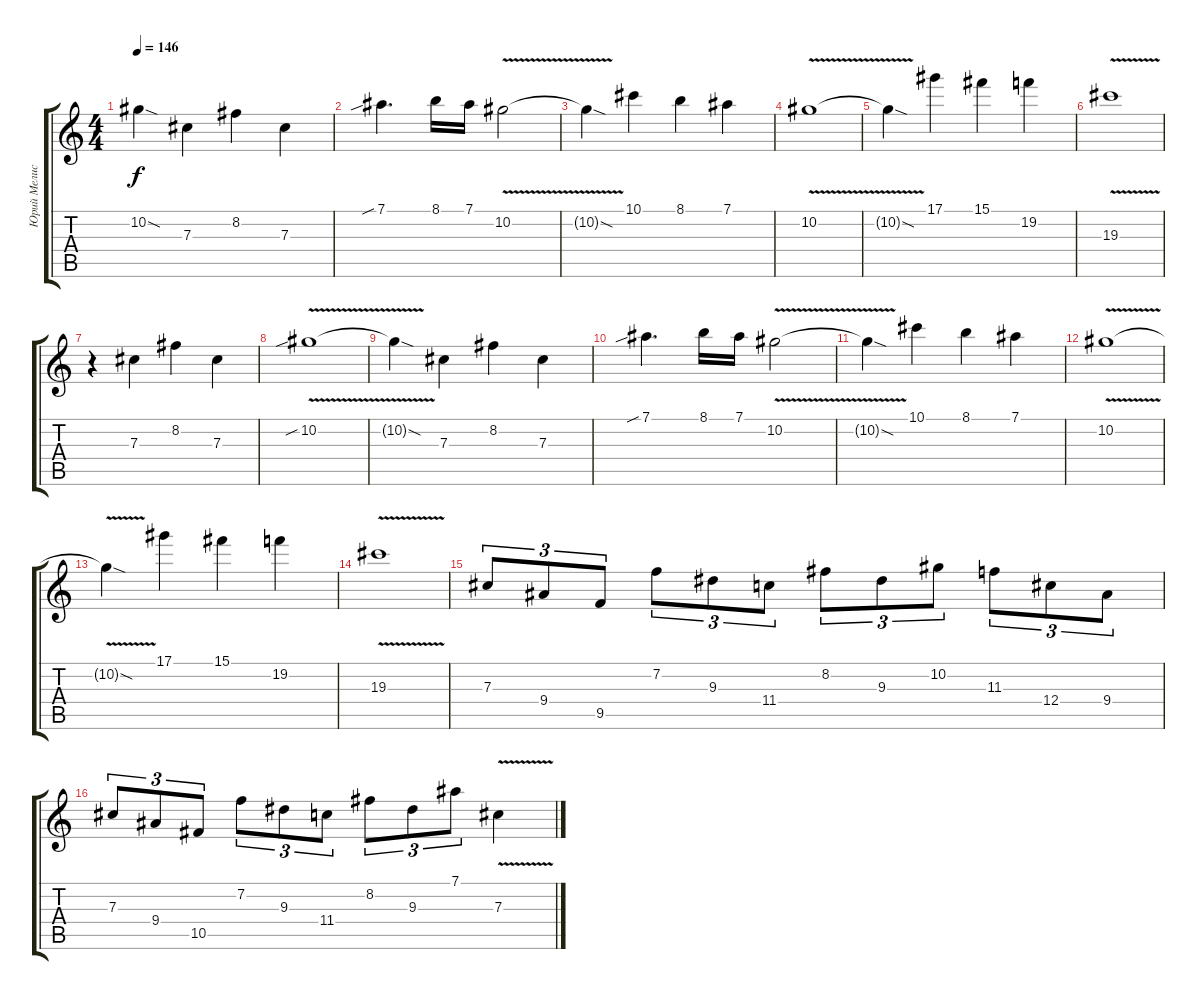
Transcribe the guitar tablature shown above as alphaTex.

\track ("Юрий Мелисов" "Юрий Мелис") {instrument distortionguitar}
\staff {score tabs}
\tuning (Eb4 Bb3 Gb3 Db3 Ab2 Eb2) {hide}
\ts (4 4)
\tempo 146
\clef g2
\ks c
10.2{sod t}.4{dy f} 7.3.4 8.2.4 7.3.4 |
7.1{sib}.4{d} 8.1.16 7.1.16 10.2{v}.2 |
10.2{sod t}.4 10.1.4 8.1.4 7.1.4 |
10.2{v}.1 |
10.2{sod t}.4 17.1.4 15.1.4 19.2.4 |
19.3{v}.1 |
r.4 7.3.4 8.2.4 7.3.4 |
10.2{v sib}.1 |
10.2{sod t}.4 7.3.4 8.2.4 7.3.4 |
7.1{sib}.4{d} 8.1.16 7.1.16 10.2{v}.2 |
10.2{sod t}.4 10.1.4 8.1.4 7.1.4 |
10.2{v}.1 |
10.2{sod t}.4 17.1.4 15.1.4 19.2.4 |
19.3{v}.1 |
7.3.8{tu (3 2) balance 13} 9.4.8{tu (3 2)} 9.5.8{tu (3 2)} 7.2.8{tu (3 2)} 9.3.8{tu (3 2)} 11.4.8{tu (3 2)} 8.2.8{tu (3 2)} 9.3.8{tu (3 2)} 10.2.8{tu (3 2)} 11.3.8{tu (3 2)} 12.4.8{tu (3 2)} 9.4.8{tu (3 2)} |
7.3.8{tu (3 2)} 9.4.8{tu (3 2)} 10.5.8{tu (3 2)} 7.2.8{tu (3 2)} 9.3.8{tu (3 2)} 11.4.8{tu (3 2)} 8.2.8{tu (3 2)} 9.3.8{tu (3 2)} 7.1.8{tu (3 2)} 7.3{v}.4
